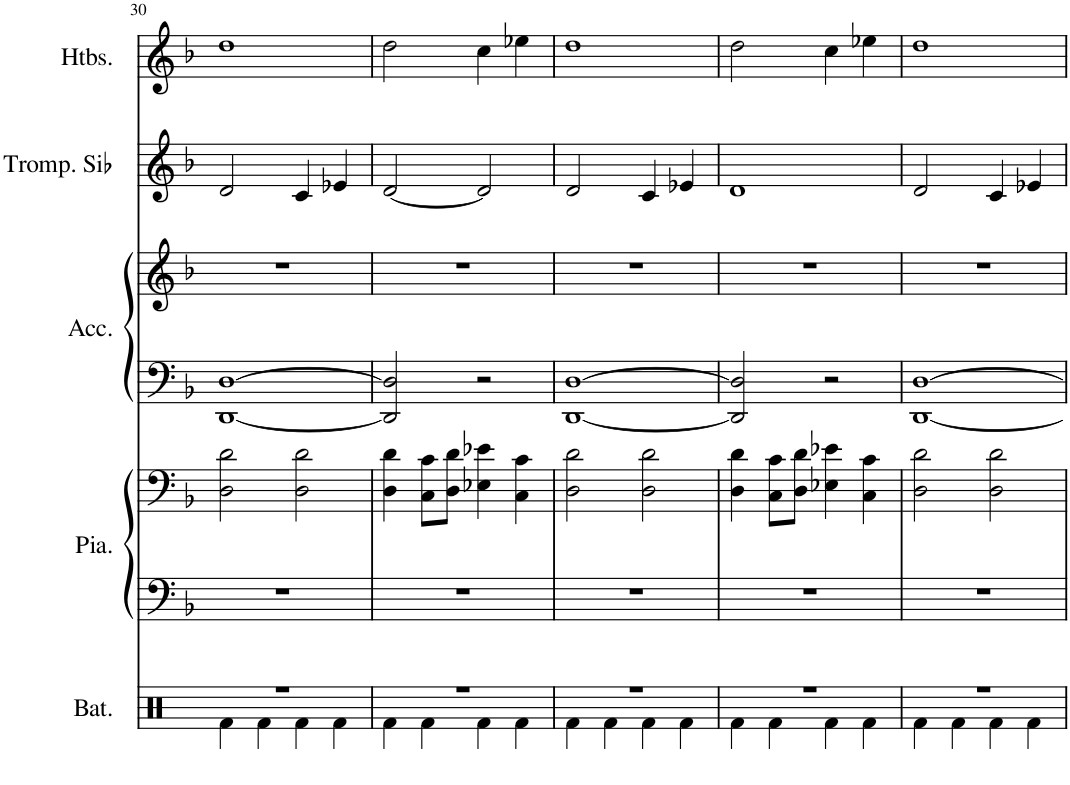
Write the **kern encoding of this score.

**kern	**kern	**kern	**kern	**kern	**kern	**kern
*part5	*part4	*part4	*part3	*part3	*part2	*part1
*staff7	*staff6	*staff5	*staff4	*staff3	*staff2	*staff1
*I"Batterie	*I"Piano	*	*I"Accordéon	*	*I"Trompette en Sib	*I"Hautbois
*I'Bat.	*I'Pia.	*	*I'Acc.	*	*I'Tromp. Sib	*I'Htbs.
!!LO:PB:g=z
*clefX	*clefF4	*clefF4	*clefF4	*clefG2	*clefG2	*clefG2
*	*	*	*	*	*ITrd1c2	*
*k[]	*k[b-]	*k[b-]	*k[b-]	*k[b-]	*k[b-]	*k[b-]
*M2/2	*M2/2	*M2/2	*M2/2	*M2/2	*M2/2	*M2/2
=30	=30	=30	=30	=30	=30	=30
*^	*	*	*	*	*	*
1r	4Rf\	1r	2D\ 2d\	[1DD [1D	1r	2d/	1dd
.	4Rf\	.	.	.	.	.	.
.	4Rf\	.	2D\ 2d\	.	.	4c/	.
.	4Rf\	.	.	.	.	4e-X/	.
=31	=31	=31	=31	=31	=31	=31	=31
1r	4Rf\	1r	4D\ 4d\	2DD/] 2D/]	1r	[2d/	2dd\
.	4Rf\	.	8C\ 8c\L	.	.	.	.
.	.	.	8D\ 8d\J	.	.	.	.
.	4Rf\	.	4E-X\ 4e-X\	2r	.	2d/]	4cc\
.	4Rf\	.	4C\ 4c\	.	.	.	4ee-X\
=32	=32	=32	=32	=32	=32	=32	=32
1r	4Rf\	1r	2D\ 2d\	[1DD [1D	1r	2d/	1dd
.	4Rf\	.	.	.	.	.	.
.	4Rf\	.	2D\ 2d\	.	.	4c/	.
.	4Rf\	.	.	.	.	4e-X/	.
=33	=33	=33	=33	=33	=33	=33	=33
1r	4Rf\	1r	4D\ 4d\	2DD/] 2D/]	1r	1d	2dd\
.	4Rf\	.	8C\ 8c\L	.	.	.	.
.	.	.	8D\ 8d\J	.	.	.	.
.	4Rf\	.	4E-X\ 4e-X\	2r	.	.	4cc\
.	4Rf\	.	4C\ 4c\	.	.	.	4ee-X\
=34	=34	=34	=34	=34	=34	=34	=34
1r	4Rf\	1r	2D\ 2d\	[1DD [1D	1r	2d/	1dd
.	4Rf\	.	.	.	.	.	.
.	4Rf\	.	2D\ 2d\	.	.	4c/	.
.	4Rf\	.	.	.	.	4e-X/	.
*v	*v	*	*	*	*	*	*
=	=	=	=	=	=	=
*-	*-	*-	*-	*-	*-	*-
